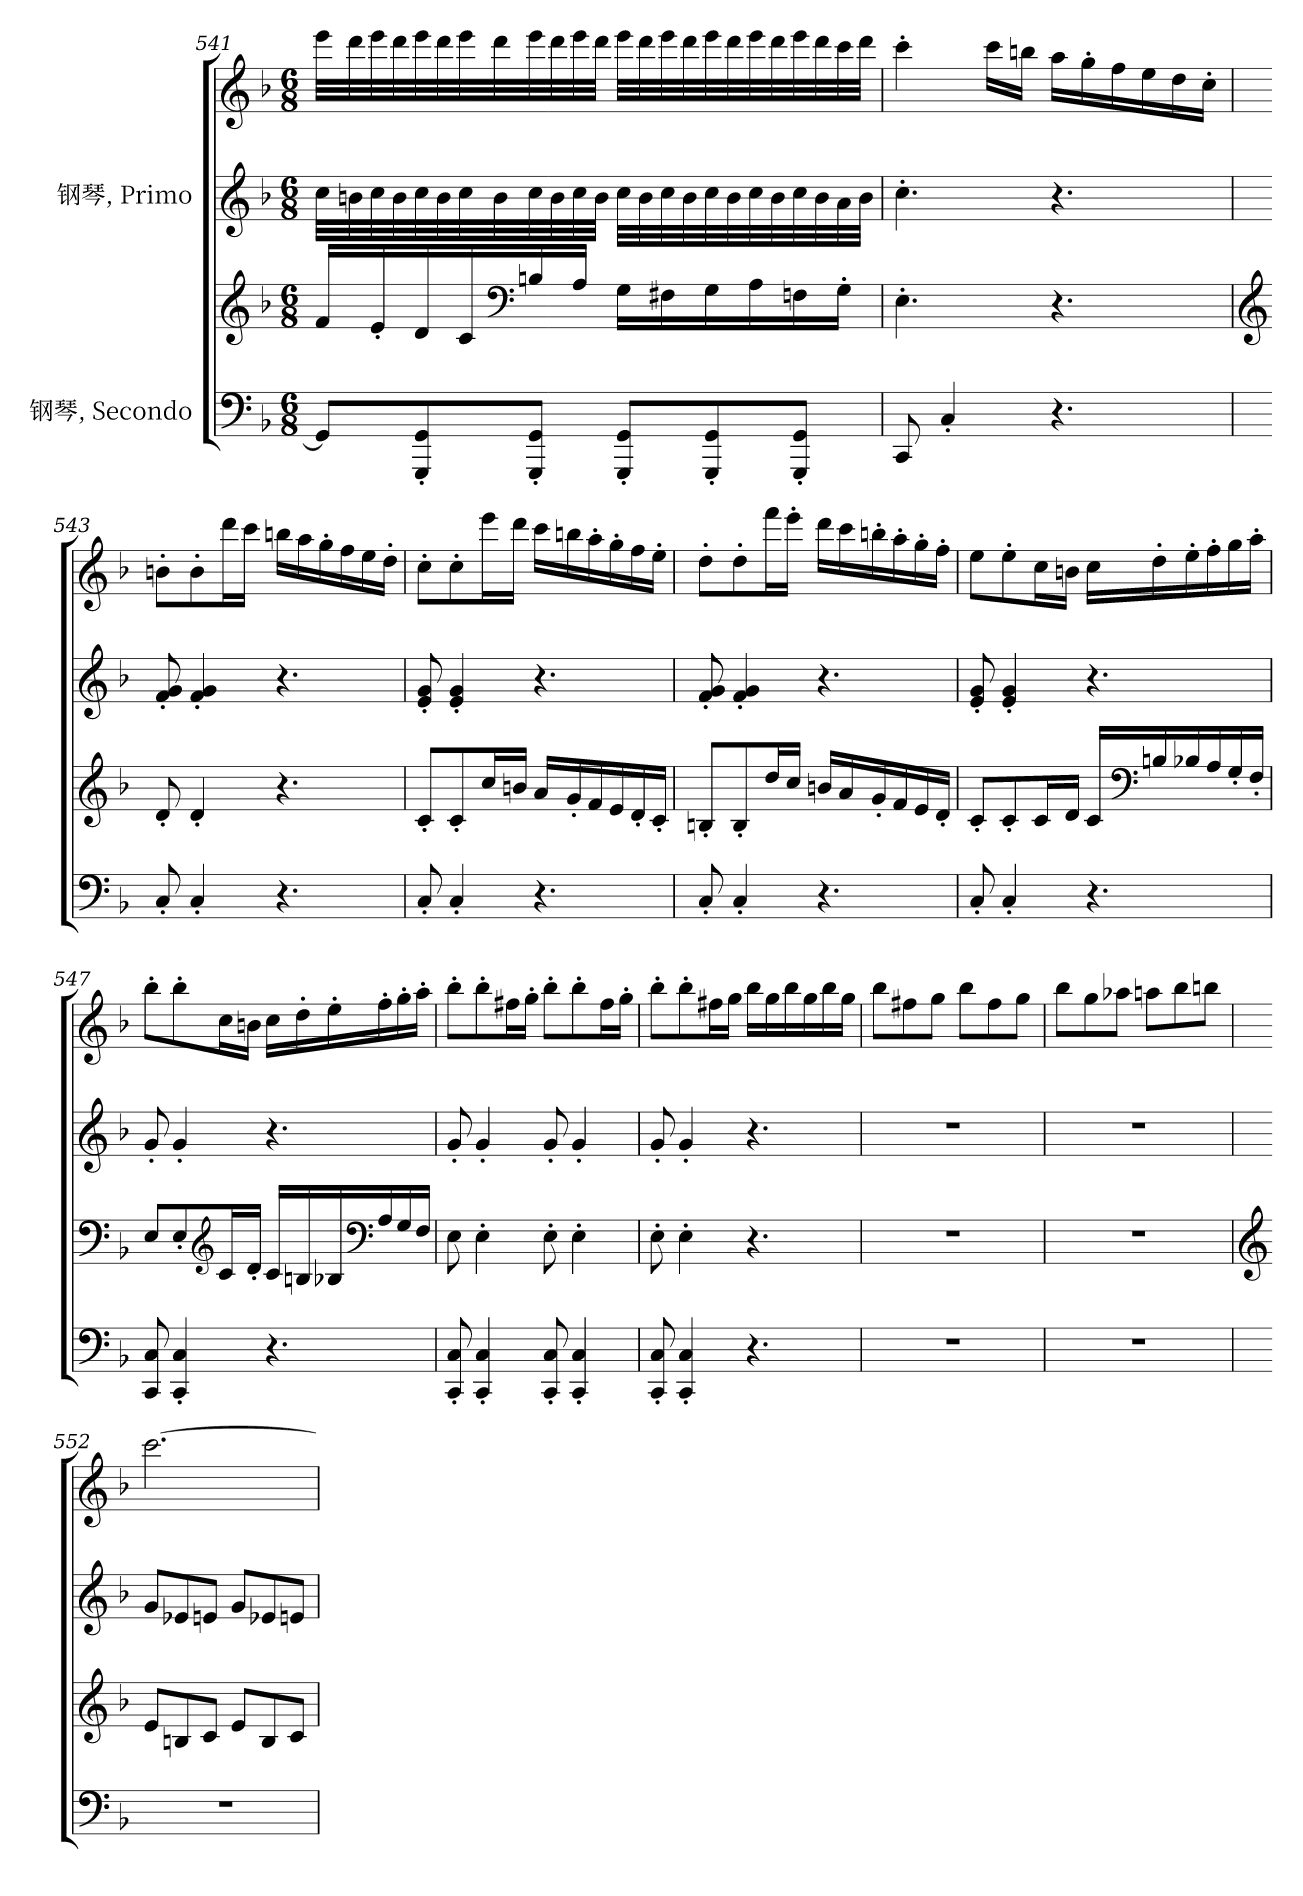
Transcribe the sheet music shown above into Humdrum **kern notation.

**kern	**kern	**kern	**kern
*part2	*part2	*part1	*part1
*staff4	*staff3	*staff2	*staff1
*I"钢琴, Secondo	*	*I"钢琴, Primo	*
!!LO:PB:g=z
*clefF4	*clefG2	*clefG2	*clefG2
*k[b-]	*k[b-]	*k[b-]	*k[b-]
*M6/8	*M6/8	*M6/8	*M6/8
*MM95	*MM95	*MM95	*MM95
=541	=541	=541	=541
8GG/L]	16f/LL	32cc\LLL	32eee\LLL
.	.	32bn\	32ddd\
.	16e'/	32cc\	32eee\
.	.	32b\	32ddd\
8GGG/' 8GG/'	16d/	32cc\	32eee\
.	.	32b\	32ddd\
.	16c/	32cc\	32eee\
.	.	32b\	32ddd\
*	*clefF4	*	*
8GGG/' 8GG/'J	16Bn/	32cc\	32eee\
.	.	32b\	32ddd\
.	16A/JJ	32cc\	32eee\
.	.	32b\JJJ	32ddd\JJJ
8GGG/' 8GG/'L	16G\LL	32cc\LLL	32eee\LLL
.	.	32b\	32ddd\
.	16F#X\	32cc\	32eee\
.	.	32b\	32ddd\
8GGG/' 8GG/'	16G\	32cc\	32eee\
.	.	32b\	32ddd\
.	16A\	32cc\	32eee\
.	.	32b\	32ddd\
8GGG/' 8GG/'J	16Fn\	32cc\	32eee\
.	.	32b\	32ddd\
.	16G'\JJ	32a\	32ccc\
.	.	32b\JJJ	32ddd\JJJ
=542	=542	=542	=542
*	*	*	*MM90
8CC/	4.E'\	4.cc'\	4ccc'\
4C'/	.	.	.
.	.	.	16ccc\LL
.	.	.	16bbn\JJ
4.r	4.r	4.r	16aa\LL
.	.	.	16gg'\
.	.	.	16ff\
.	.	.	16ee\
.	.	.	16dd\
.	.	.	16cc'\JJ
!!LO:LB:g=z
=543	=543	=543	=543
*	*clefG2	*	*
8C'/	8d'/	8f/' 8g/'	8bn'\L
4C'/	4d'/	4f/' 4g/'	8b'\
.	.	.	16ddd\L
.	.	.	16ccc\JJ
4.r	4.r	4.r	16bbn\LL
.	.	.	16aa\
.	.	.	16gg'\
.	.	.	16ff\
.	.	.	16ee\
.	.	.	16dd'\JJ
=544	=544	=544	=544
8C'/	8c'/L	8e/' 8g/'	8cc'\L
4C'/	8c'/	4e/' 4g/'	8cc'\
.	16cc/L	.	16eee\L
.	16bn/JJ	.	16ddd\JJ
4.r	16a/LL	4.r	16ccc\LL
.	16g'/	.	16bbn\
.	16f/	.	16aa'\
.	16e/	.	16gg'\
.	16d'/	.	16ff\
.	16c'/JJ	.	16ee'\JJ
=545	=545	=545	=545
8C'/	8Bn'/L	8f/' 8g/'	8dd'\L
4C'/	8B'/	4f/' 4g/'	8dd'\
.	16dd/L	.	16fff\L
.	16cc/JJ	.	16eee'\JJ
4.r	16bn/LL	4.r	16ddd\LL
.	16a/	.	16ccc\
.	16g'/	.	16bbn'\
.	16f/	.	16aa'\
.	16e/	.	16gg'\
.	16d'/JJ	.	16ff'\JJ
!!LO:LB:g=z
=546	=546	=546	=546
8C'/	8c'/L	8e/' 8g/'	8ee\L
4C'/	8c'/	4e/' 4g/'	8ee'\
.	16c/L	.	16cc\L
.	16d/JJ	.	16bn\JJ
4.r	16c/LL	4.r	16cc\LL
*	*clefF4	*	*
.	16Bn/	.	16dd'\
.	16B-X/	.	16ee'\
.	16A/	.	16ff'\
.	16G'/	.	16gg\
.	16F'/JJ	.	16aa'\JJ
=547	=547	=547	=547
8CC/ 8C/	8E/L	8g'/	8bb-'\L
4CC/' 4C/'	8E'/	4g'/	8bb-'\
*	*clefG2	*	*
.	16c/L	.	16cc\L
.	16d'/JJ	.	16bn\JJ
4.r	16c/LL	4.r	16cc\LL
.	16Bn/	.	16dd'\
.	16B-X/	.	16ee'\
*	*clefF4	*	*
.	16A/	.	16ff'\
.	16G/	.	16gg'\
.	16F/JJ	.	16aa'\JJ
=548	=548	=548	=548
8CC/' 8C/'	8E\	8g'/	8bb-'\L
4CC/' 4C/'	4E'\	4g'/	8bb-'\
.	.	.	16ff#X\L
.	.	.	16gg'\JJ
8CC/' 8C/'	8E'\	8g'/	8bb-'\L
4CC/' 4C/'	4E'\	4g'/	8bb-'\
.	.	.	16ff#\L
.	.	.	16gg'\JJ
!!LO:PB:g=z
=549	=549	=549	=549
8CC/' 8C/'	8E'\	8g'/	8bb-'\L
4CC/' 4C/'	4E'\	4g'/	8bb-'\
.	.	.	16ff#X\L
.	.	.	16gg\JJ
4.r	4.r	4.r	16bb-\LL
.	.	.	16gg\
.	.	.	16bb-\
.	.	.	16gg\
.	.	.	16bb-\
.	.	.	16gg\JJ
=550	=550	=550	=550
2.r	2.r	2.r	8bb-\L
*	*	*	*MM80
.	.	.	8ff#X\
.	.	.	8gg\J
.	.	.	8bb-\L
.	.	.	8ff#\
.	.	.	8gg\J
=551	=551	=551	=551
2.r	2.r	2.r	8bb-\L
.	.	.	8gg\
.	.	.	8aa-X\J
.	.	.	8aan\L
.	.	.	8bb-\
.	.	.	8bbn\J
=552	=552	=552	=552
*	*clefG2	*	*
2.r	8e/L	8g/L	[2.ccc\
.	8Bn/	8e-X/	.
.	8c/J	8en/J	.
.	8e/L	8g/L	.
.	8B/	8e-X/	.
.	8c/J	8en/J	.
=	=	=	=
*-	*-	*-	*-
